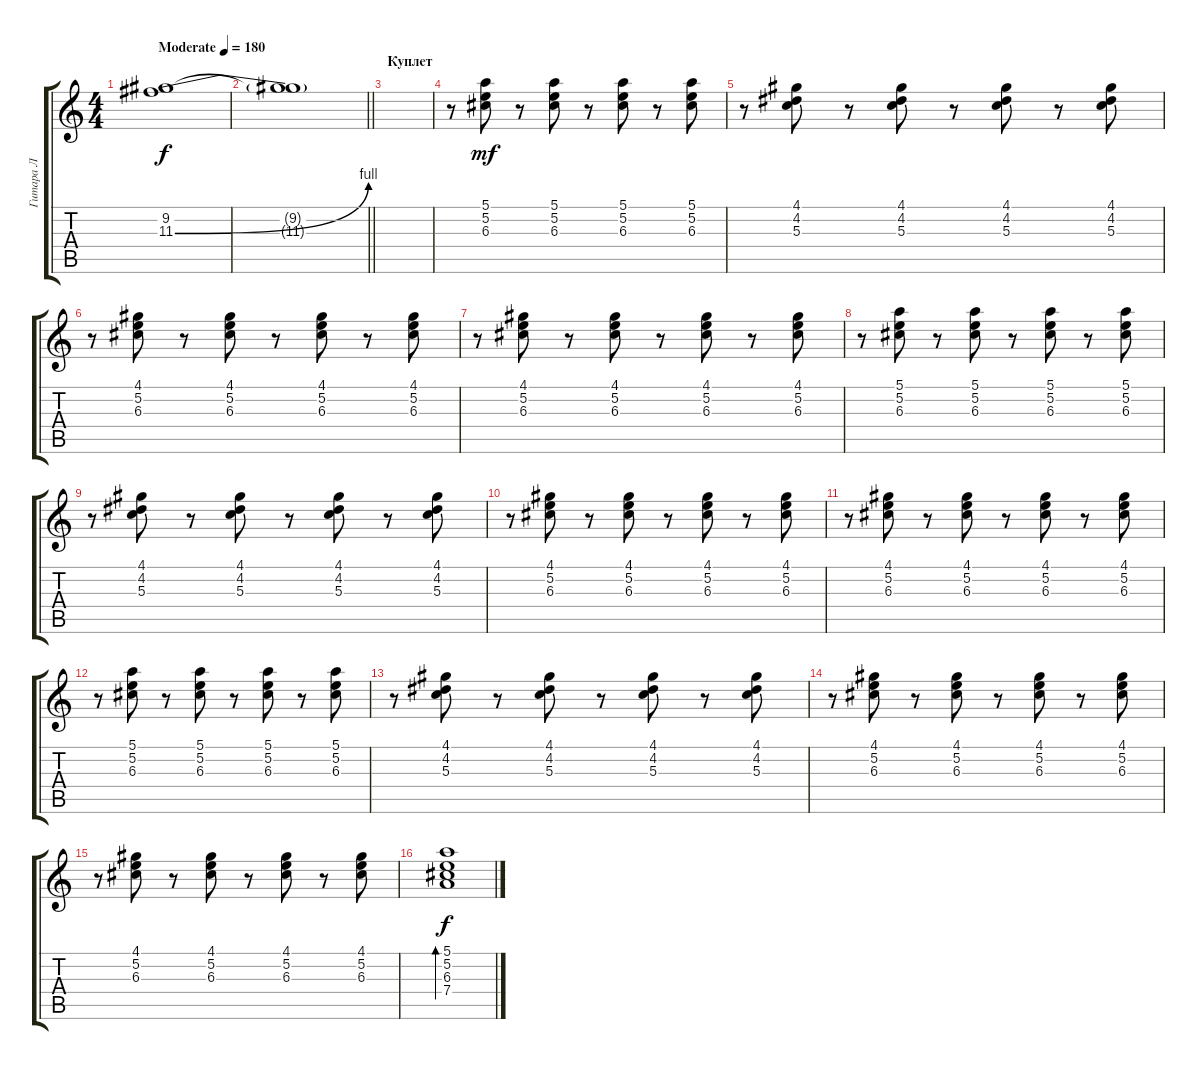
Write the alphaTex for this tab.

\track ("Гитара Л" "Гитара Л") {instrument distortionguitar}
\staff {score tabs}
\tuning (E4 B3 G3 D3 A2 E2) {hide}
\ts (4 4)
\tempo (180 "Moderate")
\clef g2
\ks c
(9.2 11.3{be (bend 0 0 60 4)}).1{dy f instrument distortionguitar} |
\barLineRight lightlight
(9.2{t} 11.3{t}).1 |
\section ("" "Куплет")
|
r.8{balance 2 instrument electricguitarclean} (5.1 5.2 6.3).8{dy mf} r.8 (5.1 5.2 6.3).8 r.8 (5.1 5.2 6.3).8 r.8 (5.1 5.2 6.3).8 |
r.8 (4.1 4.2 5.3).8 r.8 (4.1 4.2 5.3).8 r.8 (4.1 4.2 5.3).8 r.8 (4.1 4.2 5.3).8 |
r.8 (4.1 5.2 6.3).8 r.8 (4.1 5.2 6.3).8 r.8 (4.1 5.2 6.3).8 r.8 (4.1 5.2 6.3).8 |
r.8 (4.1 5.2 6.3).8 r.8 (4.1 5.2 6.3).8 r.8 (4.1 5.2 6.3).8 r.8 (4.1 5.2 6.3).8 |
r.8 (5.1 5.2 6.3).8 r.8 (5.1 5.2 6.3).8 r.8 (5.1 5.2 6.3).8 r.8 (5.1 5.2 6.3).8 |
r.8 (4.1 4.2 5.3).8 r.8 (4.1 4.2 5.3).8 r.8 (4.1 4.2 5.3).8 r.8 (4.1 4.2 5.3).8 |
r.8 (4.1 5.2 6.3).8 r.8 (4.1 5.2 6.3).8 r.8 (4.1 5.2 6.3).8 r.8 (4.1 5.2 6.3).8 |
r.8 (4.1 5.2 6.3).8 r.8 (4.1 5.2 6.3).8 r.8 (4.1 5.2 6.3).8 r.8 (4.1 5.2 6.3).8 |
r.8 (5.1 5.2 6.3).8 r.8 (5.1 5.2 6.3).8 r.8 (5.1 5.2 6.3).8 r.8 (5.1 5.2 6.3).8 |
r.8 (4.1 4.2 5.3).8 r.8 (4.1 4.2 5.3).8 r.8 (4.1 4.2 5.3).8 r.8 (4.1 4.2 5.3).8 |
r.8 (4.1 5.2 6.3).8 r.8 (4.1 5.2 6.3).8 r.8 (4.1 5.2 6.3).8 r.8 (4.1 5.2 6.3).8 |
r.8 (4.1 5.2 6.3).8 r.8 (4.1 5.2 6.3).8 r.8 (4.1 5.2 6.3).8 r.8 (4.1 5.2 6.3).8 |
(5.1 5.2 6.3 7.4).1{bd 240 dy f}
